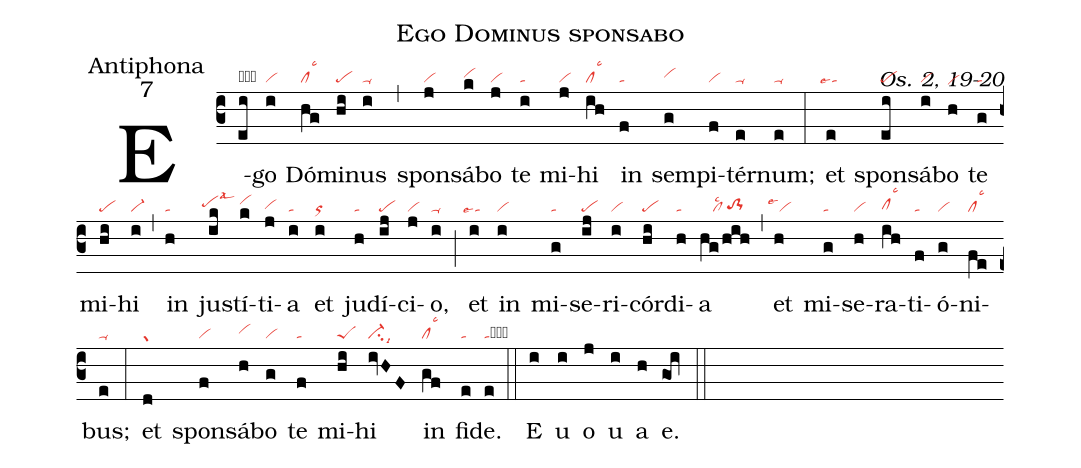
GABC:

nabc-lines:1;
name:Ego Dominus sponsabo;
office-part:Antiphona;
mode:7;
commentary:Os. 2, 19-20;
nabc-lines:1;
%%
(c3) E(ei|obpe)go(i|vi) Dó(hg|cllsc3)mi(hi|pe)nus(i|ta-) (,) spon(j|vi)sá(k|vihh)bo(j|vi) te(i|ta) mi(j|vi)hi(ih|cllsc3) in(f|ta) sem(g|vihh)pi(f|vi)tér(e|ta-)num;(e|ta-) (:) et(e|``talse4) spon(ei|pe)sá(i|vi)bo(h|vihe) te(g|ta) mi(hi|pe)hi(i|vi-) (,) in(h|ta) ju(ik|``pehhlsal3)stí(k|vihi)ti(j|vihg)a(i|ta) et(i|or) ju(h|ta)dí(ij|pe)ci(j|vi)o,(i|ta-) (;) et(i|``talse4) in(i|vi) mi(g|ta)se(ij|pe)ri(i|vi)cór(hi|pe)di(h|ta)a(hg/hih|////cllsc2/to-1hg) (,)
et(h|``vilse1) mi(g|ta)se(h|vi)ra(ih|clhglsc3)ti(f|ta)ó(g|vi)ni(fe|cllsc3)bus;(e|ta-) (:) et(d|gr) spon(f|vi)sá(h|vihh)bo(g|vi) te(f|ta) mi(hi|peS)hi(ivHF|ci-lsi9) in(gf|cllsc3) fi(e|ta)de.(e|tacb) (::)
<eu>E(i) u(i) o(j) u(i) a(h) e.(goi) </eu>(::)
